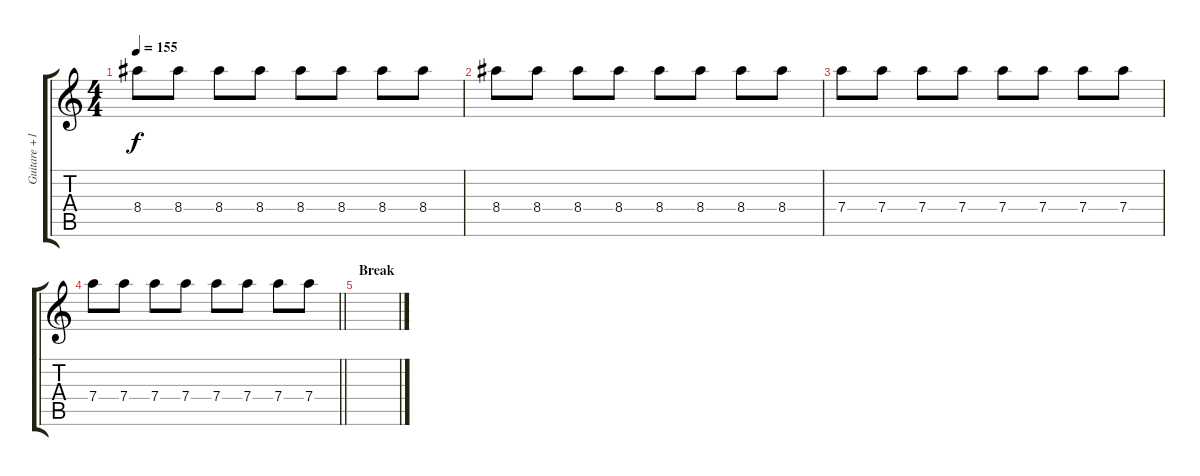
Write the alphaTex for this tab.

\track ("Guitare +1oct" "Guitare +1") {instrument distortionguitar}
\staff {score tabs}
\tuning (E5 B4 G4 D4 A3 D3) {hide}
\ts (4 4)
\tempo 155
\clef g2
\ks c
8.4.8{dy f} 8.4.8 8.4.8 8.4.8 8.4.8 8.4.8 8.4.8 8.4.8 |
8.4.8 8.4.8 8.4.8 8.4.8 8.4.8 8.4.8 8.4.8 8.4.8 |
7.4.8 7.4.8 7.4.8 7.4.8 7.4.8 7.4.8 7.4.8 7.4.8 |
\barLineRight lightlight
7.4.8 7.4.8 7.4.8 7.4.8 7.4.8 7.4.8 7.4.8 7.4.8 |
\section ("" "Break")
